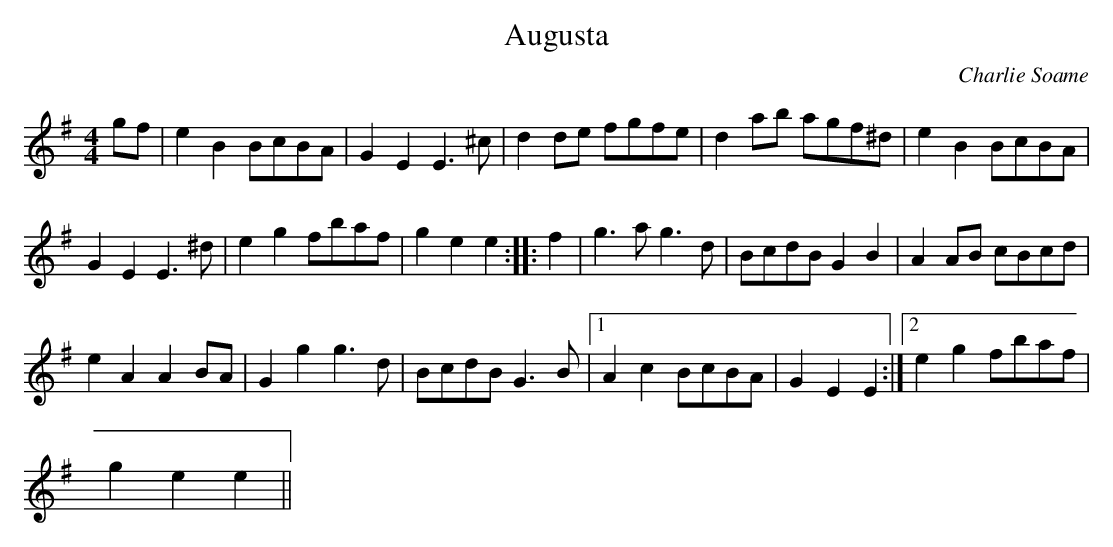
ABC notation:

X:1
T:Augusta
M:4/4
L:1/8
C:Charlie Soame
K:G
gf | e2B2 BcBA | G2E2 E3^c | d2 de fgfe | d2 ab agf^d | e2B2 BcBA |
G2E2 E3^d | e2g2 fbaf | g2e2e2 :: f2 | g3a g3d | BcdB G2B2 | A2AB cBcd |
e2A2A2 BA | G2g2 g3d | BcdB G3B |1 A2c2 BcBA | G2E2E2 :|2 e2g2 fbaf |
g2e2e2 ||
